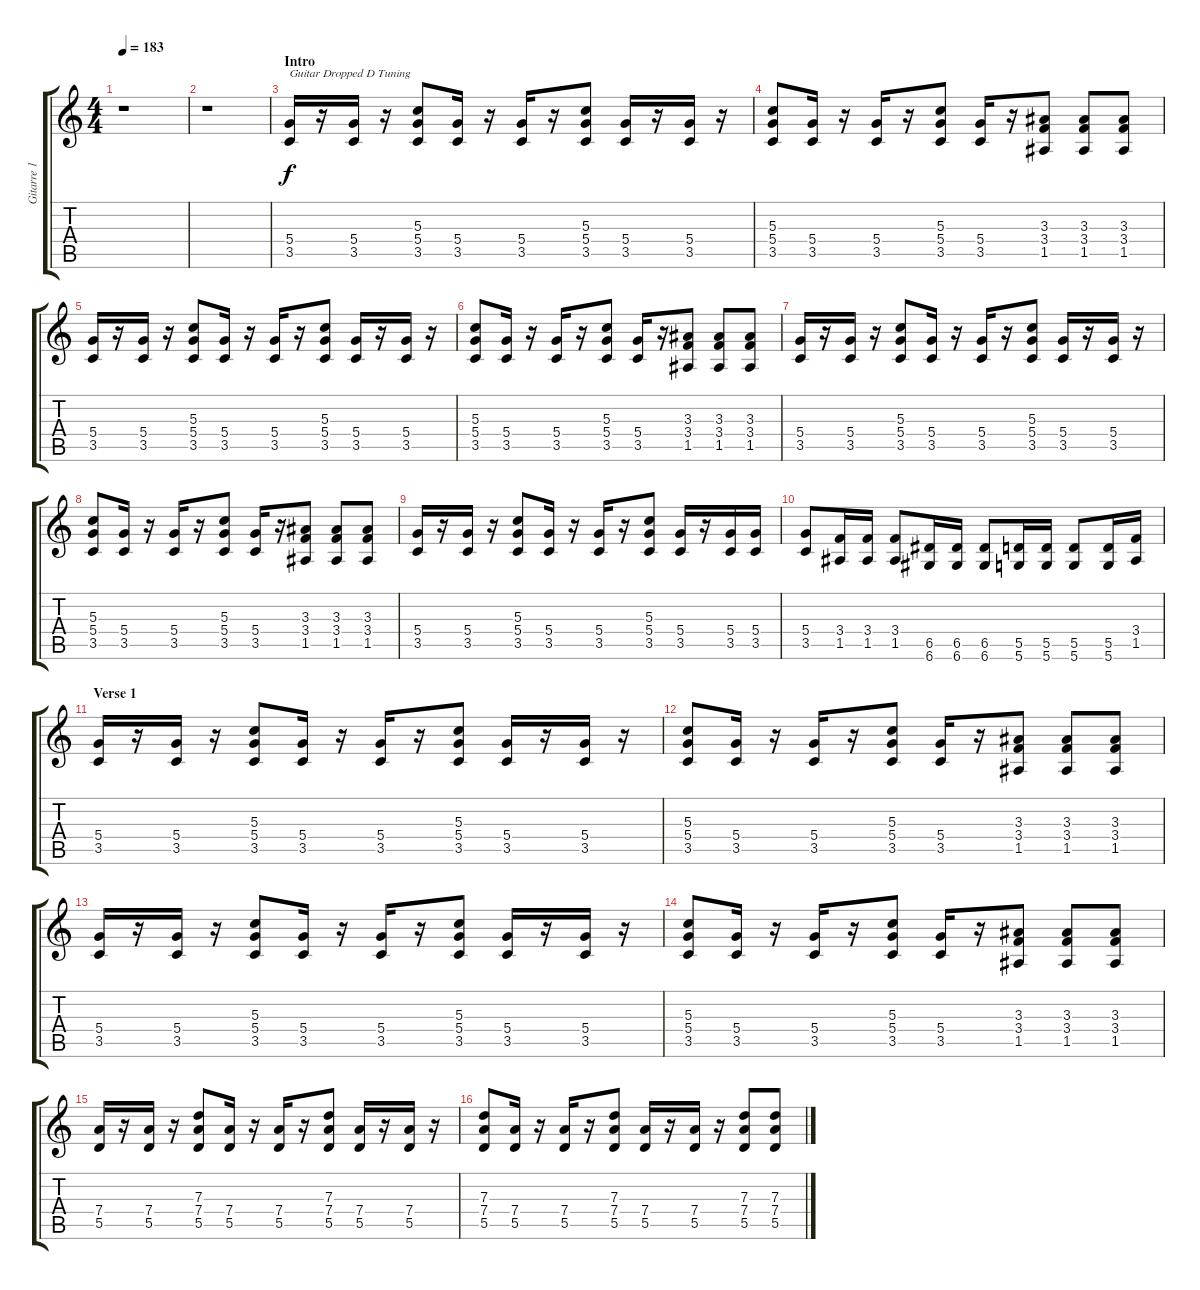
\track ("Gitarre 1 - Farin Urlaub" "Gitarre 1 ") {instrument distortionguitar}
\staff {score tabs}
\tuning (E4 B3 G3 D3 A2 D2) {hide}
\ts (4 4)
\tempo 183
\clef g2
\ks c
r.1{dy f instrument distortionguitar} |
r.1 |
\section ("" "Intro")
(5.4 3.5).16{txt "Guitar Dropped D Tuning"} r.16 (5.4 3.5).16 r.16 (5.3 5.4 3.5).8 (5.4 3.5).16 r.16 (5.4 3.5).16 r.16 (5.3 5.4 3.5).8 (5.4 3.5).16 r.16 (5.4 3.5).16 r.16 |
(5.3 5.4 3.5).8 (5.4 3.5).16 r.16 (5.4 3.5).16 r.16 (5.3 5.4 3.5).8 (5.4 3.5).16 r.16 (3.3 3.4 1.5).8 (3.3 3.4 1.5).8 (3.3 3.4 1.5).8 |
(5.4 3.5).16 r.16 (5.4 3.5).16 r.16 (5.3 5.4 3.5).8 (5.4 3.5).16 r.16 (5.4 3.5).16 r.16 (5.3 5.4 3.5).8 (5.4 3.5).16 r.16 (5.4 3.5).16 r.16 |
(5.3 5.4 3.5).8 (5.4 3.5).16 r.16 (5.4 3.5).16 r.16 (5.3 5.4 3.5).8 (5.4 3.5).16 r.16 (3.3 3.4 1.5).8 (3.3 3.4 1.5).8 (3.3 3.4 1.5).8 |
(5.4 3.5).16 r.16 (5.4 3.5).16 r.16 (5.3 5.4 3.5).8 (5.4 3.5).16 r.16 (5.4 3.5).16 r.16 (5.3 5.4 3.5).8 (5.4 3.5).16 r.16 (5.4 3.5).16 r.16 |
(5.3 5.4 3.5).8 (5.4 3.5).16 r.16 (5.4 3.5).16 r.16 (5.3 5.4 3.5).8 (5.4 3.5).16 r.16 (3.3 3.4 1.5).8 (3.3 3.4 1.5).8 (3.3 3.4 1.5).8 |
(5.4 3.5).16 r.16 (5.4 3.5).16 r.16 (5.3 5.4 3.5).8 (5.4 3.5).16 r.16 (5.4 3.5).16 r.16 (5.3 5.4 3.5).8 (5.4 3.5).16 r.16 (5.4 3.5).16 (5.4 3.5).16 |
(5.4 3.5).8 (3.4 1.5).16 (3.4 1.5).16 (3.4 1.5).8 (6.5 6.6).16 (6.5 6.6).16 (6.5 6.6).8 (5.5 5.6).16 (5.5 5.6).16 (5.5 5.6).8 (5.5 5.6).16 (3.4 1.5).16 |
\section ("" "Verse 1")
(5.4 3.5).16 r.16 (5.4 3.5).16 r.16 (5.3 5.4 3.5).8 (5.4 3.5).16 r.16 (5.4 3.5).16 r.16 (5.3 5.4 3.5).8 (5.4 3.5).16 r.16 (5.4 3.5).16 r.16 |
(5.3 5.4 3.5).8 (5.4 3.5).16 r.16 (5.4 3.5).16 r.16 (5.3 5.4 3.5).8 (5.4 3.5).16 r.16 (3.3 3.4 1.5).8 (3.3 3.4 1.5).8 (3.3 3.4 1.5).8 |
(5.4 3.5).16 r.16 (5.4 3.5).16 r.16 (5.3 5.4 3.5).8 (5.4 3.5).16 r.16 (5.4 3.5).16 r.16 (5.3 5.4 3.5).8 (5.4 3.5).16 r.16 (5.4 3.5).16 r.16 |
(5.3 5.4 3.5).8 (5.4 3.5).16 r.16 (5.4 3.5).16 r.16 (5.3 5.4 3.5).8 (5.4 3.5).16 r.16 (3.3 3.4 1.5).8 (3.3 3.4 1.5).8 (3.3 3.4 1.5).8 |
(7.4 5.5).16 r.16 (7.4 5.5).16 r.16 (7.3 7.4 5.5).8 (7.4 5.5).16 r.16 (7.4 5.5).16 r.16 (7.3 7.4 5.5).8 (7.4 5.5).16 r.16 (7.4 5.5).16 r.16 |
(7.3 7.4 5.5).8 (7.4 5.5).16 r.16 (7.4 5.5).16 r.16 (7.3 7.4 5.5).8 (7.4 5.5).16 r.16 (7.4 5.5).16 r.16 (7.3 7.4 5.5).8 (7.3 7.4 5.5).8
